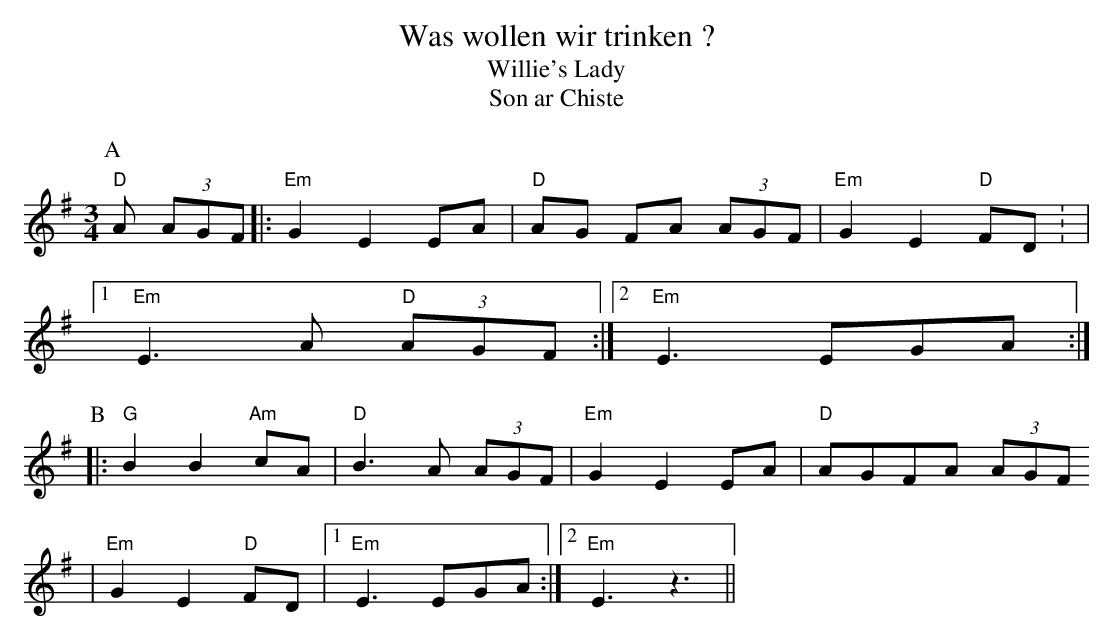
X:1
T:Was wollen wir trinken ?
T:Willie's Lady
T:Son ar Chiste
M:3/4
L:1/8
K:Em
P:A
"D" A (3AGF |: "Em" G2 E2 EA | "D" AG FA (3AGF | "Em" G2 E2 "D" FD : |1
"Em" E3 A "D" (3AGF :|2 "Em" E3 EGA ::
P:B
|: "G" B2 B2 "Am" cA | "D" B3 A  (3AGF | "Em" G2E2 EA | "D" AGFA  (3AGF
| "Em" G2E2 "D" FD |1 "Em" E3 EGA :|2 "Em" E3 z3 ||
